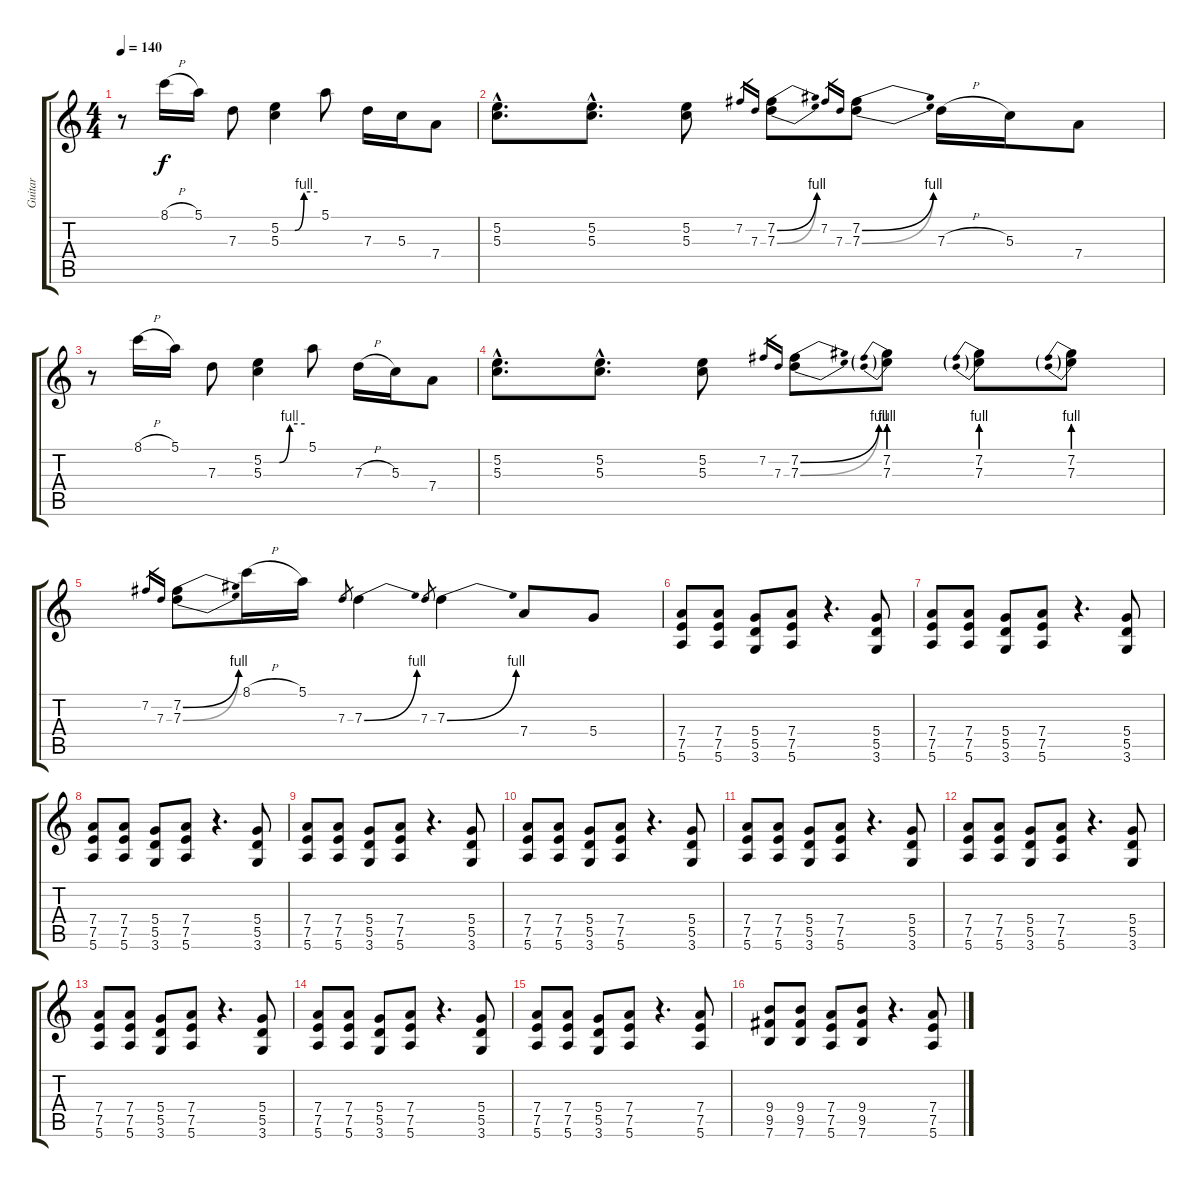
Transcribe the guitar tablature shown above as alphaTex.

\track ("Guitar" "Guitar") {instrument distortionguitar}
\staff {score tabs}
\tuning (E4 B3 G3 D3 A2 E2) {hide}
\ts (4 4)
\tempo 140
\clef g2
\ks c
r.8{dy f} 8.1{h}.16 5.1.16 7.3.8 (5.2{be (custom 0 0 23 0 38 4 60 4)} 5.3).4 5.1.8 7.3.16 5.3.16 7.4.8 |
(5.2{hac} 5.3{hac}).8{d} (5.2{hac} 5.3{hac}).8{d} (5.2 5.3).8 7.2.16{gr} 7.3.16{gr} (7.2{be (bend 0 0 60 4)} 7.3{be (bend 0 0 60 4)}).8 7.2.16{gr} 7.3.16{gr} (7.2{be (bend 0 0 60 4)} 7.3{be (bend 0 0 60 4)}).8 7.3{h}.16 5.3.16 7.4.8 |
r.8 8.1{h}.16 5.1.16 7.3.8 (5.2{be (custom 0 0 23 0 38 4 60 4)} 5.3).4 5.1.8 7.3{h}.16 5.3.16 7.4.8 |
(5.2{hac} 5.3{hac}).8{d} (5.2{hac} 5.3{hac}).8{d} (5.2 5.3).8 7.2.16{gr} 7.3.16{gr} (7.2{be (bend 0 0 60 4)} 7.3{be (bend 0 0 60 4)}).8 (7.2{be (prebend 0 4 60 4)} 7.3{be (prebend 0 4 60 4)}).8 (7.2{be (prebend 0 4 60 4)} 7.3{be (prebend 0 4 60 4)}).8 (7.2{be (prebend 0 4 60 4)} 7.3{be (prebend 0 4 60 4)}).8 |
7.2.16{gr} 7.3.16{gr} (7.2{be (bend 0 0 60 4)} 7.3{be (bend 0 0 60 4)}).8 8.1{h}.16 5.1.16 7.3.8{gr} 7.3{be (bend 0 0 60 4)}.4 7.3.8{gr} 7.3{be (bend 0 0 60 4)}.4 7.4.8 5.4.8 |
(7.4 7.5 5.6).8 (7.4 7.5 5.6).8 (5.4 5.5 3.6).8 (7.4 7.5 5.6).8 r.4{d} (5.4 5.5 3.6).8 |
(7.4 7.5 5.6).8 (7.4 7.5 5.6).8 (5.4 5.5 3.6).8 (7.4 7.5 5.6).8 r.4{d} (5.4 5.5 3.6).8 |
(7.4 7.5 5.6).8{volume 10} (7.4 7.5 5.6).8 (5.4 5.5 3.6).8 (7.4 7.5 5.6).8 r.4{d} (5.4 5.5 3.6).8 |
(7.4 7.5 5.6).8 (7.4 7.5 5.6).8 (5.4 5.5 3.6).8 (7.4 7.5 5.6).8 r.4{d} (5.4 5.5 3.6).8 |
(7.4 7.5 5.6).8 (7.4 7.5 5.6).8 (5.4 5.5 3.6).8 (7.4 7.5 5.6).8 r.4{d} (5.4 5.5 3.6).8 |
(7.4 7.5 5.6).8 (7.4 7.5 5.6).8 (5.4 5.5 3.6).8 (7.4 7.5 5.6).8 r.4{d} (5.4 5.5 3.6).8 |
(7.4 7.5 5.6).8 (7.4 7.5 5.6).8 (5.4 5.5 3.6).8 (7.4 7.5 5.6).8 r.4{d} (5.4 5.5 3.6).8 |
(7.4 7.5 5.6).8 (7.4 7.5 5.6).8 (5.4 5.5 3.6).8 (7.4 7.5 5.6).8 r.4{d} (5.4 5.5 3.6).8 |
(7.4 7.5 5.6).8 (7.4 7.5 5.6).8 (5.4 5.5 3.6).8 (7.4 7.5 5.6).8 r.4{d} (5.4 5.5 3.6).8 |
(7.4 7.5 5.6).8 (7.4 7.5 5.6).8 (5.4 5.5 3.6).8 (7.4 7.5 5.6).8 r.4{d} (7.4 7.5 5.6).8 |
(9.4 9.5 7.6).8 (9.4 9.5 7.6).8 (7.4 7.5 5.6).8 (9.4 9.5 7.6).8 r.4{d} (7.4 7.5 5.6).8
